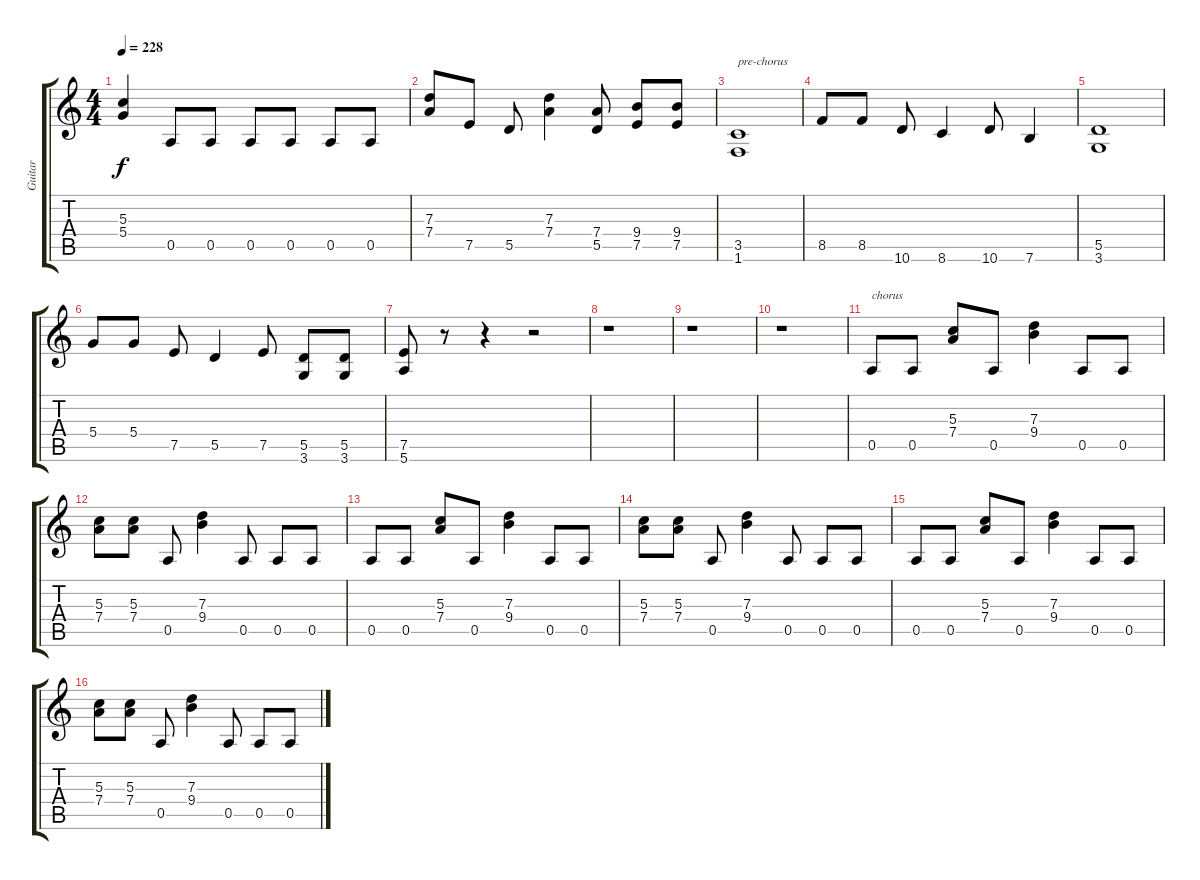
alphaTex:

\track ("Guitar" "Guitar") {instrument distortionguitar}
\staff {score tabs}
\tuning (E4 B3 G3 D3 A2 E2) {hide}
\ts (4 4)
\tempo 228
\clef g2
\ks c
(5.3{t} 5.4{t}).4{dy f} 0.5.8 0.5.8 0.5.8 0.5.8 0.5.8 0.5.8 |
(7.3 7.4).8 7.5.8 5.5.8 (7.3 7.4).4 (7.4 5.5).8 (9.4 7.5).8 (9.4 7.5).8 |
(3.5 1.6).1{txt "pre-chorus"} |
8.5.8 8.5.8 10.6.8 8.6.4 10.6.8 7.6.4 |
(5.5 3.6).1 |
5.4.8 5.4.8 7.5.8 5.5.4 7.5.8 (5.5 3.6).8 (5.5 3.6).8 |
(7.5 5.6).8 r.8 r.4 r.2 |
r.1 |
r.1 |
r.1 |
0.5.8{txt "chorus"} 0.5.8 (5.3 7.4).8 0.5.8 (7.3 9.4).4 0.5.8 0.5.8 |
(5.3 7.4).8 (5.3 7.4).8 0.5.8 (7.3 9.4).4 0.5.8 0.5.8 0.5.8 |
0.5.8 0.5.8 (5.3 7.4).8 0.5.8 (7.3 9.4).4 0.5.8 0.5.8 |
(5.3 7.4).8 (5.3 7.4).8 0.5.8 (7.3 9.4).4 0.5.8 0.5.8 0.5.8 |
0.5.8 0.5.8 (5.3 7.4).8 0.5.8 (7.3 9.4).4 0.5.8 0.5.8 |
(5.3 7.4).8 (5.3 7.4).8 0.5.8 (7.3 9.4).4 0.5.8 0.5.8 0.5.8
